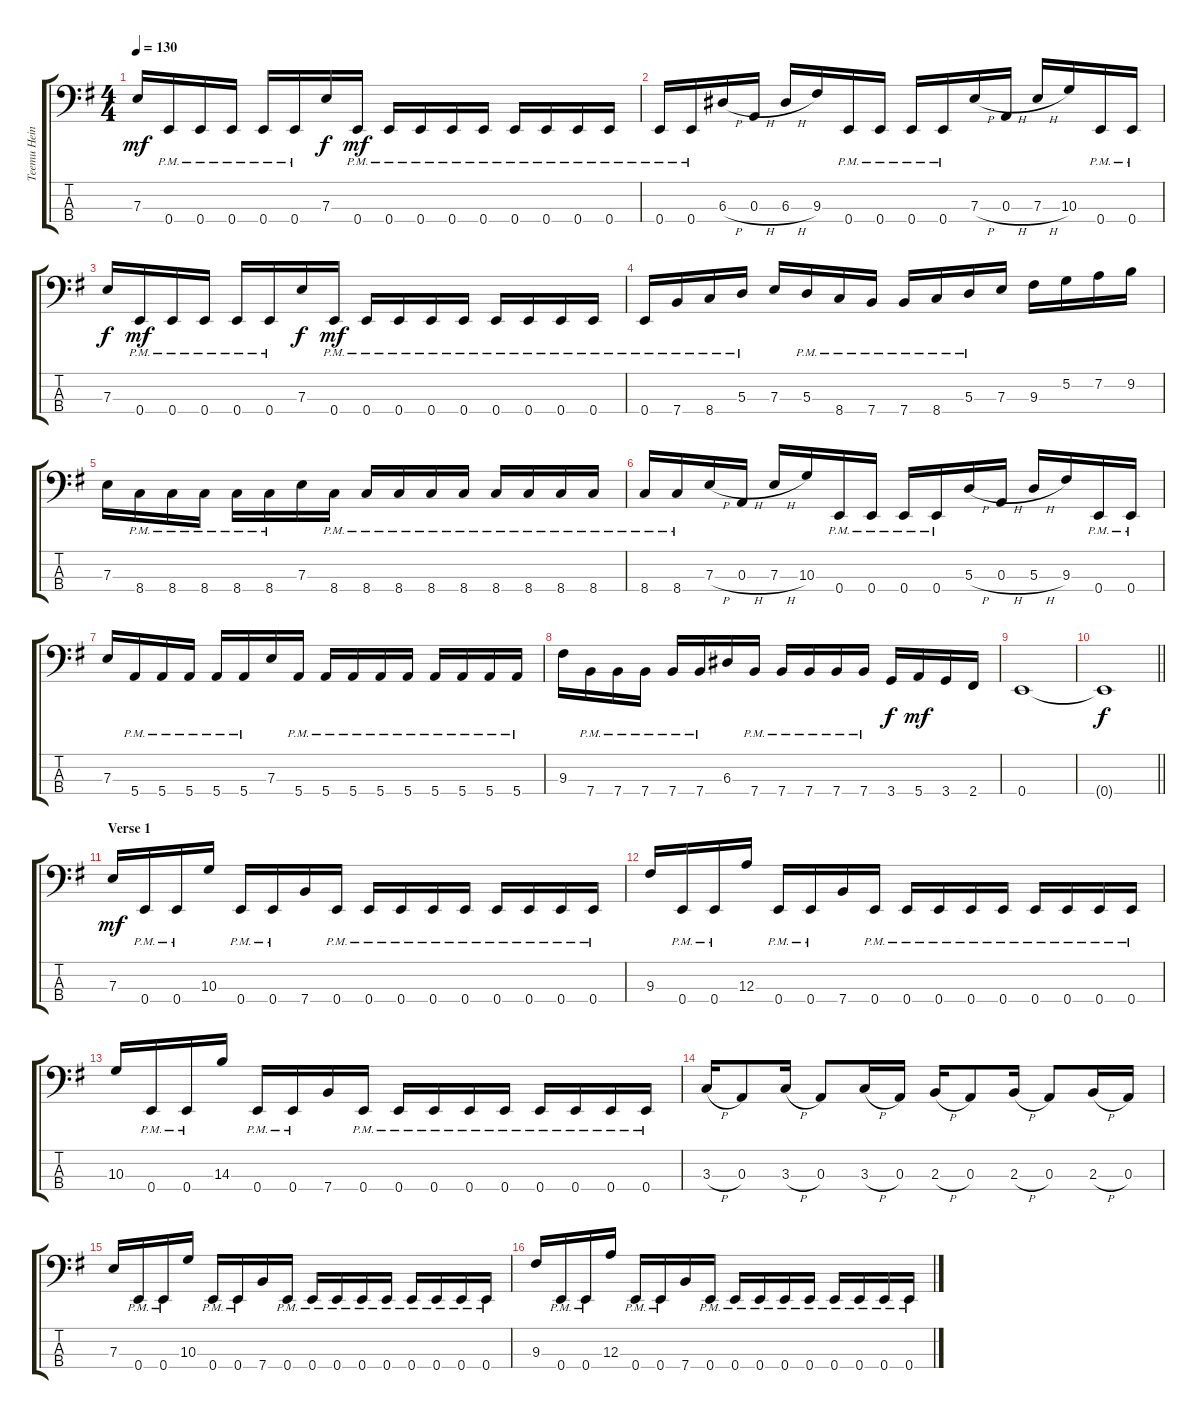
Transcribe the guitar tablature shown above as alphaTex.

\track ("Teemu Heinola (bass)" "Teemu Hein") {instrument electricbasspick}
\staff {score tabs}
\tuning (G2 D2 A1 E1) {hide}
\ts (4 4)
\tempo 130
\clef f4
\ks eminor
7.3.16{dy mf} 0.4{pm}.16 0.4{pm}.16 0.4{pm}.16 0.4{pm}.16 0.4{pm}.16 7.3.16{dy f} 0.4{pm}.16{dy mf} 0.4{pm}.16 0.4{pm}.16 0.4{pm}.16 0.4{pm}.16 0.4{pm}.16 0.4{pm}.16 0.4{pm}.16 0.4{pm}.16 |
0.4{pm}.16 0.4{pm}.16 6.3{h}.16 0.3{h}.16 6.3{h}.16 9.3.16 0.4{pm}.16 0.4{pm}.16 0.4{pm}.16 0.4{pm}.16 7.3{h}.16 0.3{h}.16 7.3{h}.16 10.3.16 0.4{pm}.16 0.4{pm}.16 |
7.3.16{dy f} 0.4{pm}.16{dy mf} 0.4{pm}.16 0.4{pm}.16 0.4{pm}.16 0.4{pm}.16 7.3.16{dy f} 0.4{pm}.16{dy mf} 0.4{pm}.16 0.4{pm}.16 0.4{pm}.16 0.4{pm}.16 0.4{pm}.16 0.4{pm}.16 0.4{pm}.16 0.4{pm}.16 |
0.4{pm}.16 7.4{pm}.16 8.4{pm}.16 5.3{pm}.16 7.3.16 5.3{pm}.16 8.4{pm}.16 7.4{pm}.16 7.4{pm}.16 8.4{pm}.16 5.3{pm}.16 7.3.16 9.3.16 5.2.16 7.2.16 9.2.16 |
7.3.16 8.4{pm}.16 8.4{pm}.16 8.4{pm}.16 8.4{pm}.16 8.4{pm}.16 7.3.16 8.4{pm}.16 8.4{pm}.16 8.4{pm}.16 8.4{pm}.16 8.4{pm}.16 8.4{pm}.16 8.4{pm}.16 8.4{pm}.16 8.4{pm}.16 |
8.4{pm}.16 8.4{pm}.16 7.3{h}.16 0.3{h}.16 7.3{h}.16 10.3.16 0.4{pm}.16 0.4{pm}.16 0.4{pm}.16 0.4{pm}.16 5.3{h}.16 0.3{h}.16 5.3{h}.16 9.3.16 0.4{pm}.16 0.4{pm}.16 |
7.3.16 5.4{pm}.16 5.4{pm}.16 5.4{pm}.16 5.4{pm}.16 5.4{pm}.16 7.3.16 5.4{pm}.16 5.4{pm}.16 5.4{pm}.16 5.4{pm}.16 5.4{pm}.16 5.4{pm}.16 5.4{pm}.16 5.4{pm}.16 5.4{pm}.16 |
9.3.16 7.4{pm}.16 7.4{pm}.16 7.4{pm}.16 7.4{pm}.16 7.4{pm}.16 6.3.16 7.4{pm}.16 7.4{pm}.16 7.4{pm}.16 7.4{pm}.16 7.4{pm}.16 3.4.16{dy f} 5.4.16{dy mf} 3.4.16 2.4.16 |
0.4.1 |
\barLineRight lightlight
0.4{t}.1{dy f} |
\section ("" "Verse 1")
7.3.16{dy mf} 0.4{pm}.16 0.4{pm}.16 10.3.16 0.4{pm}.16 0.4{pm}.16 7.4.16 0.4{pm}.16 0.4{pm}.16 0.4{pm}.16 0.4{pm}.16 0.4{pm}.16 0.4{pm}.16 0.4{pm}.16 0.4{pm}.16 0.4{pm}.16 |
9.3.16 0.4{pm}.16 0.4{pm}.16 12.3.16 0.4{pm}.16 0.4{pm}.16 7.4.16 0.4{pm}.16 0.4{pm}.16 0.4{pm}.16 0.4{pm}.16 0.4{pm}.16 0.4{pm}.16 0.4{pm}.16 0.4{pm}.16 0.4{pm}.16 |
10.3.16 0.4{pm}.16 0.4{pm}.16 14.3.16 0.4{pm}.16 0.4{pm}.16 7.4.16 0.4{pm}.16 0.4{pm}.16 0.4{pm}.16 0.4{pm}.16 0.4{pm}.16 0.4{pm}.16 0.4{pm}.16 0.4{pm}.16 0.4{pm}.16 |
3.3{h}.16 0.3.8 3.3{h}.16 0.3.8 3.3{h}.16 0.3.16 2.3{h}.16 0.3.8 2.3{h}.16 0.3.8 2.3{h}.16 0.3.16 |
7.3.16 0.4{pm}.16 0.4{pm}.16 10.3.16 0.4{pm}.16 0.4{pm}.16 7.4.16 0.4{pm}.16 0.4{pm}.16 0.4{pm}.16 0.4{pm}.16 0.4{pm}.16 0.4{pm}.16 0.4{pm}.16 0.4{pm}.16 0.4{pm}.16 |
9.3.16 0.4{pm}.16 0.4{pm}.16 12.3.16 0.4{pm}.16 0.4{pm}.16 7.4.16 0.4{pm}.16 0.4{pm}.16 0.4{pm}.16 0.4{pm}.16 0.4{pm}.16 0.4{pm}.16 0.4{pm}.16 0.4{pm}.16 0.4{pm}.16
